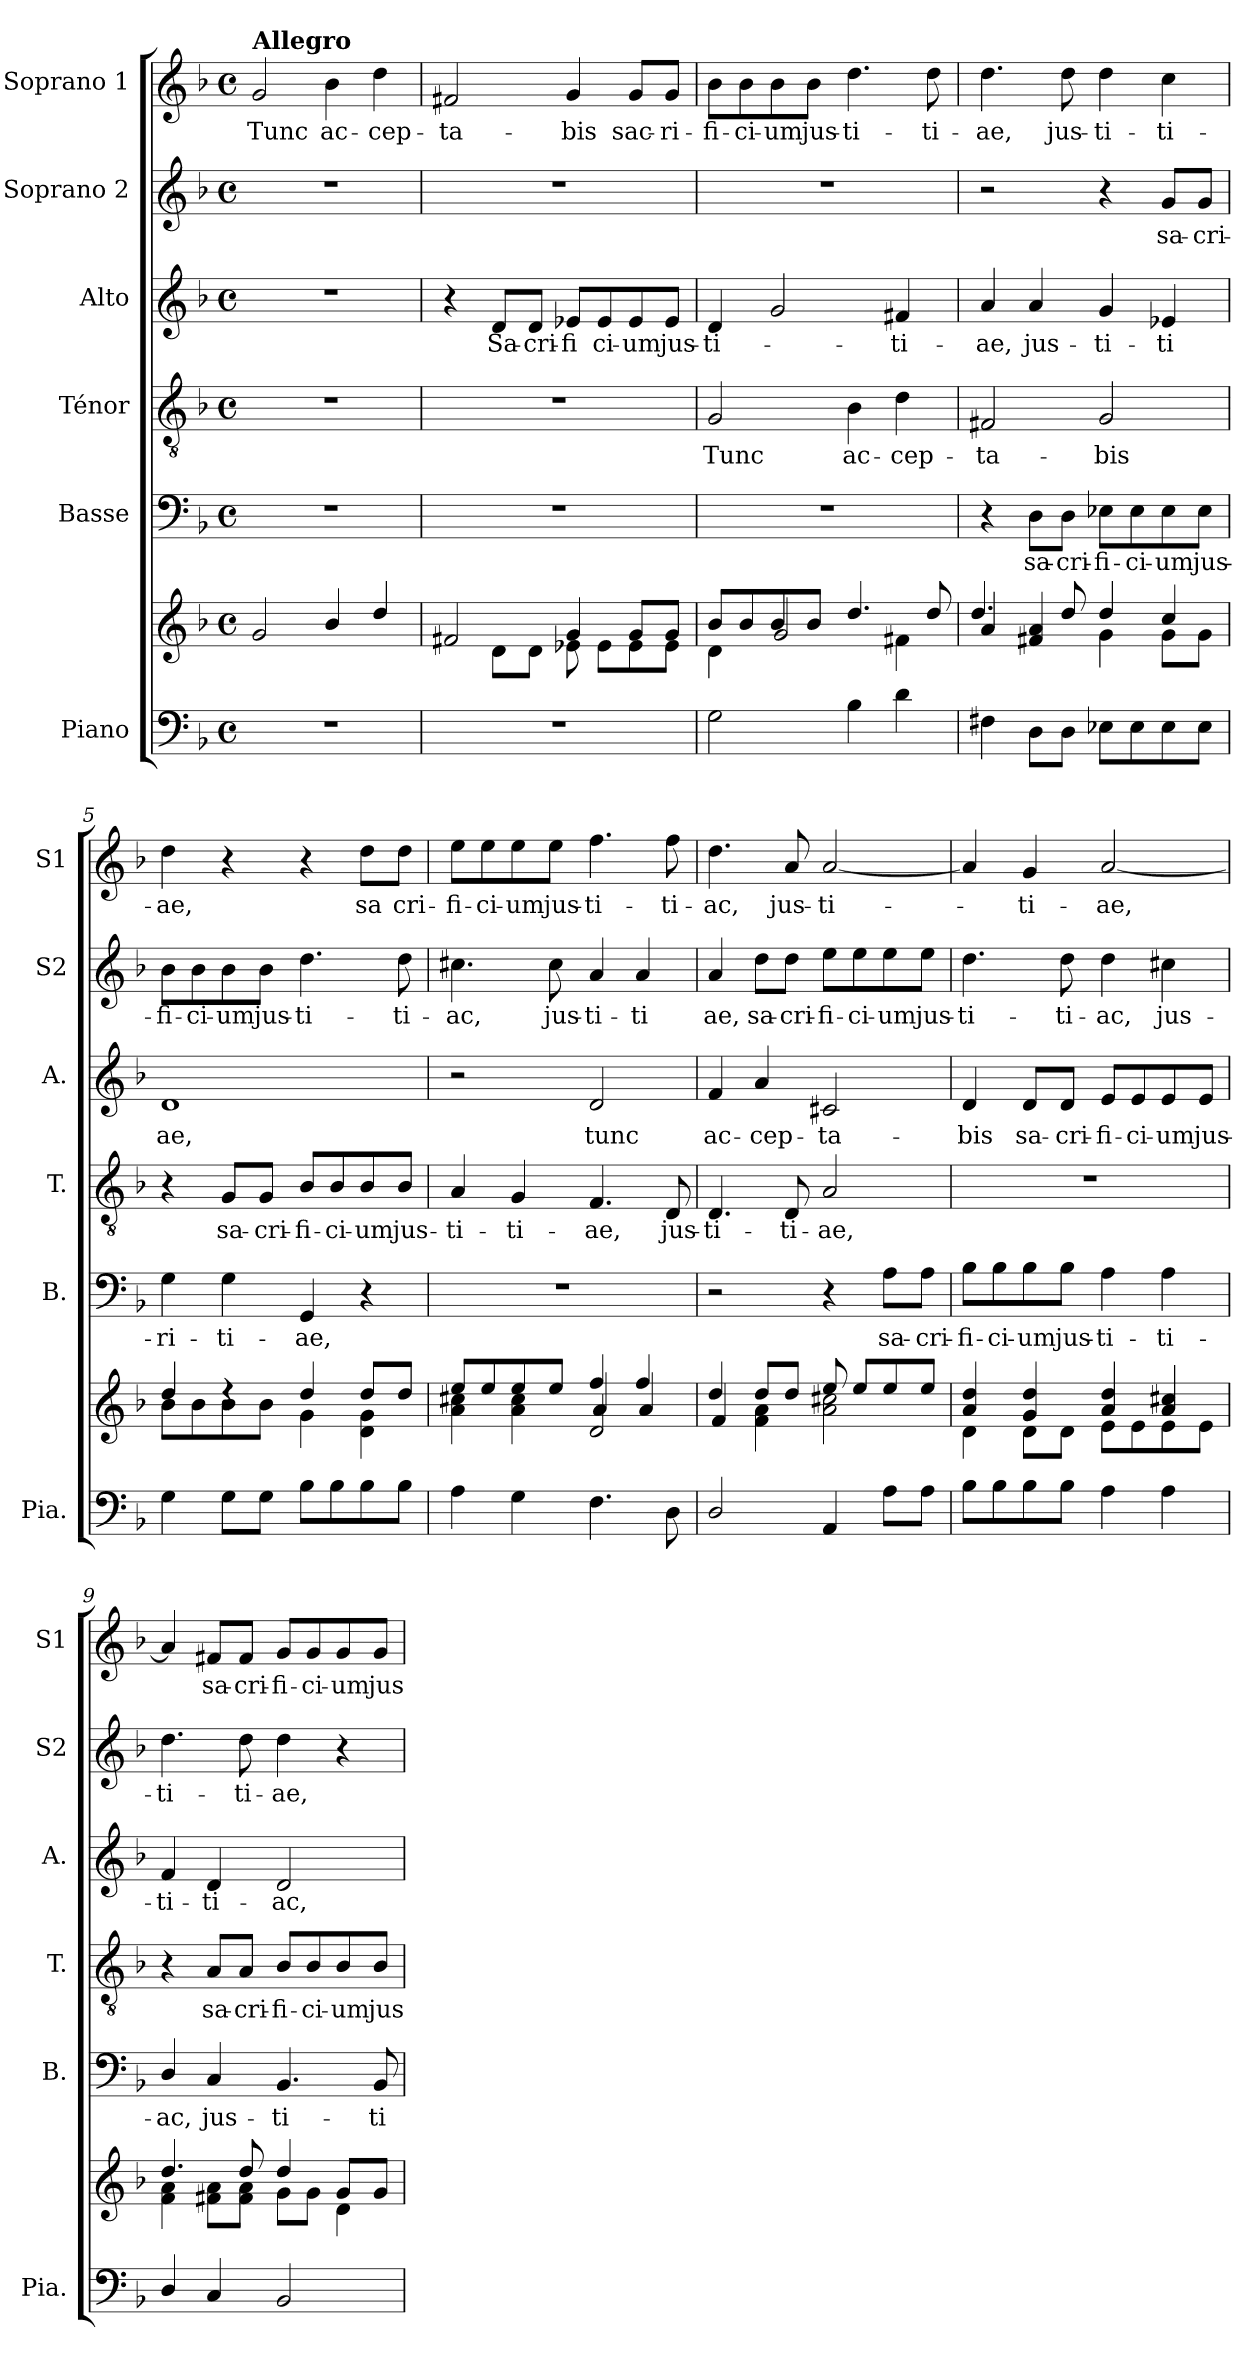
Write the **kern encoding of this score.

**kern	**kern	**kern	**text	**kern	**text	**kern	**text	**kern	**text	**kern	**text
*part6	*part6	*part5	*part5	*part4	*part4	*part3	*part3	*part2	*part2	*part1	*part1
*staff7	*staff6	*staff5	*staff5	*staff4	*staff4	*staff3	*staff3	*staff2	*staff2	*staff1	*staff1
*I"Piano	*	*I"Basse	*	*I"Ténor	*	*I"Alto	*	*I"Soprano 2	*	*I"Soprano 1	*
*I'Pia.	*	*I'B.	*	*I'T.	*	*I'A.	*	*I'S2	*	*I'S1	*
*clefF4	*clefG2	*clefF4	*	*clefGv2	*	*clefG2	*	*clefG2	*	*clefG2	*
*k[b-]	*k[b-]	*k[b-]	*	*k[b-]	*	*k[b-]	*	*k[b-]	*	*k[b-]	*
*M4/4	*M4/4	*M4/4	*	*M4/4	*	*M4/4	*	*M4/4	*	*M4/4	*
*met(c)	*met(c)	*met(c)	*	*met(c)	*	*met(c)	*	*met(c)	*	*met(c)	*
*MM140	*MM140	*MM140	*	*MM140	*	*MM140	*	*MM140	*	*MM140	*
=1	=1	=1	=1	=1	=1	=1	=1	=1	=1	=1	=1
!	!	!	!	!	!	!	!	!	!	!LO:TX:a:B:t=Allegro	!
!	!	!	!	!	!	!	!	!	!	!	!LO:LY:b
1r	2g/	1rF	.	1rd	.	1rdd	.	1rdd	.	2g/	Tunc
!	!	!	!	!	!	!	!	!	!	!	!LO:LY:b
.	4b-/	.	.	.	.	.	.	.	.	4b-\	ac-
!	!	!	!	!	!	!	!	!	!	!	!LO:LY:b
.	4dd/	.	.	.	.	.	.	.	.	4dd\	-cep-
=2	=2	=2	=2	=2	=2	=2	=2	=2	=2	=2	=2
*	*^	*	*	*	*	*	*	*	*	*	*
!	!	!	!	!	!	!	!	!	!	!	!	!LO:LY:b
1r	2f#X/	4ryy	1rF	.	1rd	.	4r	.	1rdd	.	2f#X/	-ta-
!	!	!	!	!	!	!	!	!LO:LY:b	!	!	!	!
.	.	8d\L	.	.	.	.	8d/L	Sa-	.	.	.	.
!	!	!	!	!	!	!	!	!LO:LY:b	!	!	!	!
.	.	8d\J	.	.	.	.	8d/J	-cri-	.	.	.	.
!	!	!	!	!	!	!	!	!LO:LY:b	!	!	!	!LO:LY:b
.	4g/	8e-X\	.	.	.	.	8e-X/L	-fi	.	.	4g/	-bis
!	!	!	!	!	!	!	!	!LO:LY:b	!	!	!	!
.	.	8e-\L	.	.	.	.	8e-/	ci-	.	.	.	.
!	!	!	!	!	!	!	!	!LO:LY:b	!	!	!	!LO:LY:b
.	8g/L	8e-\	.	.	.	.	8e-/	-um	.	.	8g/L	sac-
!	!	!	!	!	!	!	!	!LO:LY:b	!	!	!	!LO:LY:b
.	8g/J	8e-\J	.	.	.	.	8e-/J	jus-	.	.	8g/J	-ri-
=3	=3	=3	=3	=3	=3	=3	=3	=3	=3	=3	=3	=3
!	!	!	!	!	!	!LO:LY:b	!	!LO:LY:b	!	!	!	!LO:LY:b
2G\	8b-/L	4d\	1rF	.	2G/	Tunc	4d/	-ti-	1rdd	.	8b-\L	-fi-
!	!	!	!	!	!	!	!	!	!	!	!	!LO:LY:b
.	8b-/	.	.	.	.	.	.	.	.	.	8b-\	-ci-
!	!	!	!	!	!	!	!	!	!	!	!	!LO:LY:b
.	8b-/	2g/	.	.	.	.	2g/	.	.	.	8b-\	-um
!	!	!	!	!	!	!	!	!	!	!	!	!LO:LY:b
.	8b-/J	.	.	.	.	.	.	.	.	.	8b-\J	jus-
!	!	!	!	!	!	!LO:LY:b	!	!	!	!	!	!LO:LY:b
4B-\	4.dd/	.	.	.	4B-\	ac-	.	.	.	.	4.dd\	-ti-
!	!	!	!	!	!	!LO:LY:b	!	!LO:LY:b	!	!	!	!
4d\	.	4f#X\	.	.	4d\	-cep-	4f#X/	-ti-	.	.	.	.
!	!	!	!	!	!	!	!	!	!	!	!	!LO:LY:b
.	8dd/	.	.	.	.	.	.	.	.	.	8dd\	-ti-
=4	=4	=4	=4	=4	=4	=4	=4	=4	=4	=4	=4	=4
!	!	!	!	!	!	!LO:LY:b	!	!LO:LY:b	!	!	!	!LO:LY:b
4F#X\	4a/	4.dd/	4r	.	2F#X/	-ta-	4a/	-ae,	2r	.	4.dd\	-ae,
!	!	!	!	!LO:LY:b	!	!	!	!LO:LY:b	!	!	!	!
8D\L	4f#X/ 4a/	.	8D\L	sa-	.	.	4a/	jus-	.	.	.	.
!	!	!	!	!LO:LY:b	!	!	!	!	!	!	!	!LO:LY:b
8D\J	.	8dd/	8D\J	-cri-	.	.	.	.	.	.	8dd\	jus-
!	!	!	!	!LO:LY:b	!	!LO:LY:b	!	!LO:LY:b	!	!	!	!LO:LY:b
8E-X\L	4dd/	4g\	8E-X\L	-fi-	2G/	-bis	4g/	-ti-	4r	.	4dd\	-ti-
!	!	!	!	!LO:LY:b	!	!	!	!	!	!	!	!
8E-\	.	.	8E-\	-ci-	.	.	.	.	.	.	.	.
!	!	!	!	!LO:LY:b	!	!	!	!LO:LY:b	!	!LO:LY:b	!	!LO:LY:b
8E-\	4cc/	8g\L	8E-\	-um	.	.	4e-X/	-ti	8g/L	sa-	4cc\	-ti-
!	!	!	!	!LO:LY:b	!	!	!	!	!	!LO:LY:b	!	!
8E-\J	.	8g\J	8E-\J	jus-	.	.	.	.	8g/J	-cri-	.	.
!!LO:LB:g=z
=5	=5	=5	=5	=5	=5	=5	=5	=5	=5	=5	=5	=5
!	!	!	!	!LO:LY:b	!	!	!	!LO:LY:b	!	!LO:LY:b	!	!LO:LY:b
4G\	4dd/	8b-\L	4G\	-ri-	4r	.	1d	ae,	8b-\L	-fi-	4dd\	-ae,
!	!	!	!	!	!	!	!	!	!	!LO:LY:b	!	!
.	.	8b-\	.	.	.	.	.	.	8b-\	-ci-	.	.
!	!	!	!	!LO:LY:b	!	!LO:LY:b	!	!	!	!LO:LY:b	!	!
8G\L	4rdd	8b-\	4G\	-ti-	8G/L	sa-	.	.	8b-\	-um	4r	.
!	!	!	!	!	!	!LO:LY:b	!	!	!	!LO:LY:b	!	!
8G\J	.	8b-\J	.	.	8G/J	-cri-	.	.	8b-\J	jus-	.	.
!	!	!	!	!LO:LY:b	!	!LO:LY:b	!	!	!	!LO:LY:b	!	!
8B-\L	4dd/	4g\	4GG/	-ae,	8B-/L	-fi-	.	.	4.dd\	-ti-	4r	.
!	!	!	!	!	!	!LO:LY:b	!	!	!	!	!	!
8B-\	.	.	.	.	8B-/	-ci-	.	.	.	.	.	.
!	!	!	!	!	!	!LO:LY:b	!	!	!	!	!	!LO:LY:b
8B-\	8dd/L	4d\ 4g\	4r	.	8B-/	-um	.	.	.	.	8dd\L	sa
!	!	!	!	!	!	!LO:LY:b	!	!	!	!LO:LY:b	!	!LO:LY:b
8B-\J	8dd/J	.	.	.	8B-/J	jus-	.	.	8dd\	-ti-	8dd\J	cri-
=6	=6	=6	=6	=6	=6	=6	=6	=6	=6	=6	=6	=6
*	*	*^	*	*	*	*	*	*	*	*	*	*
!	!	!	!	!	!	!	!LO:LY:b	!	!	!	!LO:LY:b	!	!LO:LY:b
4A\	8ee/L	4a\ 4cc#X\	2ryy	1rF	.	4A/	-ti-	2r	.	4.cc#X\	-ac,	8ee\L	-fi-
!	!	!	!	!	!	!	!	!	!	!	!	!	!LO:LY:b
.	8ee/	.	.	.	.	.	.	.	.	.	.	8ee\	-ci-
!	!	!	!	!	!	!	!LO:LY:b	!	!	!	!	!	!LO:LY:b
4G\	8ee/	4a\ 4cc#\	.	.	.	4G/	-ti-	.	.	.	.	8ee\	-um
!	!	!	!	!	!	!	!	!	!	!	!LO:LY:b	!	!LO:LY:b
.	8ee/J	.	.	.	.	.	.	.	.	8cc#\	jus-	8ee\J	jus-
!	!	!	!	!	!	!	!LO:LY:b	!	!LO:LY:b	!	!LO:LY:b	!	!LO:LY:b
4.F\	4ff/	2d/	4a/	.	.	4.F/	-ae,	2d/	tunc	4a/	-ti-	4.ff\	-ti-
!	!	!	!	!	!	!	!	!	!	!	!LO:LY:b	!	!
.	4ff/	.	4a/	.	.	.	.	.	.	4a/	-ti	.	.
!	!	!	!	!	!	!	!LO:LY:b	!	!	!	!	!	!LO:LY:b
8D\	.	.	.	.	.	8D/	jus-	.	.	.	.	8ff\	-ti-
*	*	*v	*v	*	*	*	*	*	*	*	*	*	*
=7	=7	=7	=7	=7	=7	=7	=7	=7	=7	=7	=7	=7
!	!	!	!	!	!	!LO:LY:b	!	!LO:LY:b	!	!LO:LY:b	!	!LO:LY:b
2D/	4dd/	4f/	2r	.	4.D/	-ti-	4f/	ac-	4a/	ae,	4.dd\	-ac,
!	!	!	!	!	!	!	!	!LO:LY:b	!	!LO:LY:b	!	!
.	8dd/L	4f\ 4a\	.	.	.	.	4a/	-cep-	8dd\L	sa-	.	.
!	!	!	!	!	!	!LO:LY:b	!	!	!	!LO:LY:b	!	!LO:LY:b
.	8dd/J	.	.	.	8D/	-ti-	.	.	8dd\J	-cri-	8a/	jus--
!	!	!	!	!	!	!LO:LY:b	!	!LO:LY:b	!	!LO:LY:b	!	!LO:LY:b
4AA/	8ee/	2a\ 2cc#X\	4r	.	2A/	-ae,	2c#X/	-ta-	8ee\L	-fi-	[2a/	-ti-
!	!	!	!	!	!	!	!	!	!	!LO:LY:b	!	!
.	8ee/L	.	.	.	.	.	.	.	8ee\	-ci-	.	.
!	!	!	!	!LO:LY:b	!	!	!	!	!	!LO:LY:b	!	!
8A\L	8ee/	.	8A\L	sa-	.	.	.	.	8ee\	-um	.	.
!	!	!	!	!LO:LY:b	!	!	!	!	!	!LO:LY:b	!	!
8A\J	8ee/J	.	8A\J	-cri-	.	.	.	.	8ee\J	jus-	.	.
=8	=8	=8	=8	=8	=8	=8	=8	=8	=8	=8	=8	=8
!	!	!	!	!LO:LY:b	!	!	!	!LO:LY:b	!	!LO:LY:b	!	!
8B-\L	4a/ 4dd/	4d\	8B-\L	-fi-	1rd	.	4d/	-bis	4.dd\	-ti-	4a/]	.
!	!	!	!	!LO:LY:b	!	!	!	!	!	!	!	!
8B-\	.	.	8B-\	-ci--	.	.	.	.	.	.	.	.
!	!	!	!	!LO:LY:b	!	!	!	!LO:LY:b	!	!	!	!LO:LY:b
8B-\	4g/ 4dd/	8d\L	8B-\	-um	.	.	8d/L	sa-	.	.	4g/	-ti-
!	!	!	!	!LO:LY:b	!	!	!	!LO:LY:b	!	!LO:LY:b	!	!
8B-\J	.	8d\J	8B-\J	jus-	.	.	8d/J	-cri--	8dd\	-ti-	.	.
!	!	!	!	!LO:LY:b	!	!	!	!LO:LY:b	!	!LO:LY:b	!	!LO:LY:b
4A\	4a/ 4dd/	8e\L	4A\	-ti-	.	.	8e/L	-fi-	4dd\	-ac,	[2a/	-ae,
!	!	!	!	!	!	!	!	!LO:LY:b	!	!	!	!
.	.	8e\	.	.	.	.	8e/	-ci-	.	.	.	.
!	!	!	!	!LO:LY:b	!	!	!	!LO:LY:b	!	!LO:LY:b	!	!
4A\	4a/ 4cc#X/	8e\	4A\	-ti-	.	.	8e/	-um	4cc#X\	jus-	.	.
!	!	!	!	!	!	!	!	!LO:LY:b	!	!	!	!
.	.	8e\J	.	.	.	.	8e/J	jus-	.	.	.	.
!!LO:PB:g=z
=9	=9	=9	=9	=9	=9	=9	=9	=9	=9	=9	=9	=9
!	!	!	!	!LO:LY:b	!	!	!	!LO:LY:b	!	!LO:LY:b	!	!
4D/	4.dd/	4f\ 4a\	4D/	-ac,	4r	.	4f/	-ti-	4.dd\	-ti-	4a/]	.
!	!	!	!	!LO:LY:b	!	!LO:LY:b	!	!LO:LY:b	!	!	!	!LO:LY:b
4C/	.	8f#X\ 8a\L	4C/	jus-	8A/L	sa-	4d/	-ti-	.	.	8f#X/L	sa-
!	!	!	!	!	!	!LO:LY:b	!	!	!	!LO:LY:b	!	!LO:LY:b
.	8dd/	8f#\ 8a\J	.	.	8A/J	-cri-	.	.	8dd\	-ti-	8f#/J	-cri-
!	!	!	!	!LO:LY:b	!	!LO:LY:b	!	!LO:LY:b	!	!LO:LY:b	!	!LO:LY:b
2BB-/	4dd/	8g\L	4.BB-/	-ti-	8B-/L	-fi-	2d/	-ac,	4dd\	-ae,	8g/L	-fi-
!	!	!	!	!	!	!LO:LY:b	!	!	!	!	!	!LO:LY:b
.	.	8g\J	.	.	8B-/	-ci-	.	.	.	.	8g/	-ci-
!	!	!	!	!	!	!LO:LY:b	!	!	!	!	!	!LO:LY:b
.	8g/L	4d\	.	.	8B-/	-um	.	.	4r	.	8g/	-um
!	!	!	!	!LO:LY:b	!	!LO:LY:b	!	!	!	!	!	!LO:LY:b
.	8g/J	.	8BB-/	-ti-	8B-/J	jus-	.	.	.	.	8g/J	jus-
*	*v	*v	*	*	*	*	*	*	*	*	*	*
=	=	=	=	=	=	=	=	=	=	=	=
*-	*-	*-	*-	*-	*-	*-	*-	*-	*-	*-	*-
